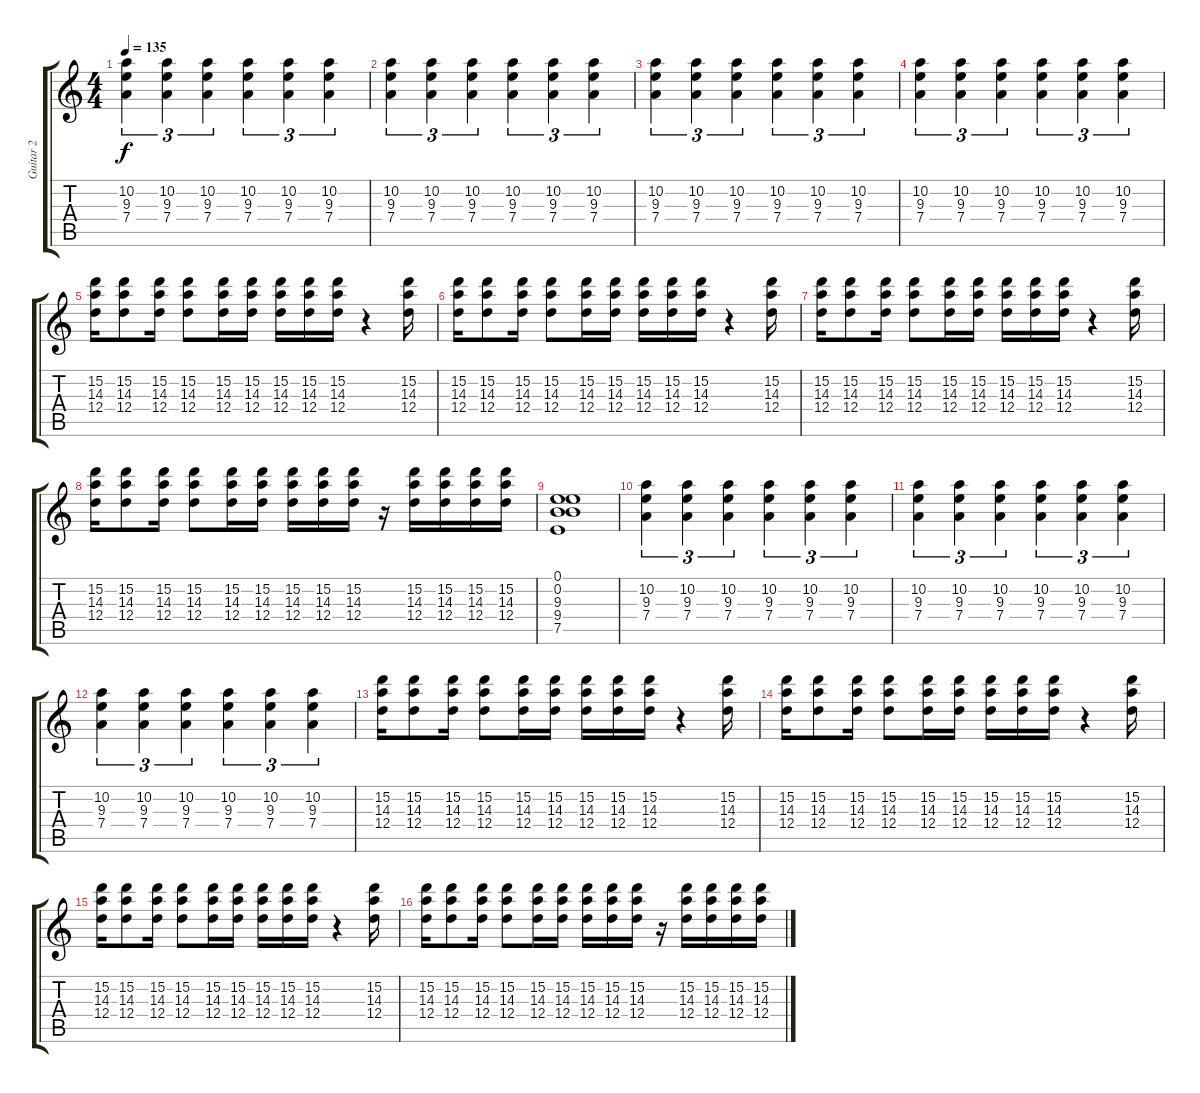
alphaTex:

\track ("Guitar 2" "Guitar 2") {instrument overdrivenguitar}
\staff {score tabs}
\tuning (E4 B3 G3 D3 A2 E2) {hide}
\ts (4 4)
\tempo 135
\clef g2
\ks c
(10.2 9.3 7.4).4{tu (3 2) dy f} (10.2 9.3 7.4).4{tu (3 2)} (10.2 9.3 7.4).4{tu (3 2)} (10.2 9.3 7.4).4{tu (3 2)} (10.2 9.3 7.4).4{tu (3 2)} (10.2 9.3 7.4).4{tu (3 2)} |
(10.2 9.3 7.4).4{tu (3 2)} (10.2 9.3 7.4).4{tu (3 2)} (10.2 9.3 7.4).4{tu (3 2)} (10.2 9.3 7.4).4{tu (3 2)} (10.2 9.3 7.4).4{tu (3 2)} (10.2 9.3 7.4).4{tu (3 2)} |
(10.2 9.3 7.4).4{tu (3 2)} (10.2 9.3 7.4).4{tu (3 2)} (10.2 9.3 7.4).4{tu (3 2)} (10.2 9.3 7.4).4{tu (3 2)} (10.2 9.3 7.4).4{tu (3 2)} (10.2 9.3 7.4).4{tu (3 2)} |
(10.2 9.3 7.4).4{tu (3 2)} (10.2 9.3 7.4).4{tu (3 2)} (10.2 9.3 7.4).4{tu (3 2)} (10.2 9.3 7.4).4{tu (3 2)} (10.2 9.3 7.4).4{tu (3 2)} (10.2 9.3 7.4).4{tu (3 2)} |
(15.2 14.3 12.4).16 (15.2 14.3 12.4).8 (15.2 14.3 12.4).16 (15.2 14.3 12.4).8 (15.2 14.3 12.4).16 (15.2 14.3 12.4).16 (15.2 14.3 12.4).16 (15.2 14.3 12.4).16 (15.2 14.3 12.4).16 r.4 (15.2 14.3 12.4).16 |
(15.2 14.3 12.4).16 (15.2 14.3 12.4).8 (15.2 14.3 12.4).16 (15.2 14.3 12.4).8 (15.2 14.3 12.4).16 (15.2 14.3 12.4).16 (15.2 14.3 12.4).16 (15.2 14.3 12.4).16 (15.2 14.3 12.4).16 r.4 (15.2 14.3 12.4).16 |
(15.2 14.3 12.4).16 (15.2 14.3 12.4).8 (15.2 14.3 12.4).16 (15.2 14.3 12.4).8 (15.2 14.3 12.4).16 (15.2 14.3 12.4).16 (15.2 14.3 12.4).16 (15.2 14.3 12.4).16 (15.2 14.3 12.4).16 r.4 (15.2 14.3 12.4).16 |
(15.2 14.3 12.4).16 (15.2 14.3 12.4).8 (15.2 14.3 12.4).16 (15.2 14.3 12.4).8 (15.2 14.3 12.4).16 (15.2 14.3 12.4).16 (15.2 14.3 12.4).16 (15.2 14.3 12.4).16 (15.2 14.3 12.4).16 r.16 (15.2 14.3 12.4).16 (15.2 14.3 12.4).16 (15.2 14.3 12.4).16 (15.2 14.3 12.4).16 |
(0.1 0.2 9.3 9.4 7.5).1 |
(10.2 9.3 7.4).4{tu (3 2)} (10.2 9.3 7.4).4{tu (3 2)} (10.2 9.3 7.4).4{tu (3 2)} (10.2 9.3 7.4).4{tu (3 2)} (10.2 9.3 7.4).4{tu (3 2)} (10.2 9.3 7.4).4{tu (3 2)} |
(10.2 9.3 7.4).4{tu (3 2)} (10.2 9.3 7.4).4{tu (3 2)} (10.2 9.3 7.4).4{tu (3 2)} (10.2 9.3 7.4).4{tu (3 2)} (10.2 9.3 7.4).4{tu (3 2)} (10.2 9.3 7.4).4{tu (3 2)} |
(10.2 9.3 7.4).4{tu (3 2)} (10.2 9.3 7.4).4{tu (3 2)} (10.2 9.3 7.4).4{tu (3 2)} (10.2 9.3 7.4).4{tu (3 2)} (10.2 9.3 7.4).4{tu (3 2)} (10.2 9.3 7.4).4{tu (3 2)} |
(15.2 14.3 12.4).16 (15.2 14.3 12.4).8 (15.2 14.3 12.4).16 (15.2 14.3 12.4).8 (15.2 14.3 12.4).16 (15.2 14.3 12.4).16 (15.2 14.3 12.4).16 (15.2 14.3 12.4).16 (15.2 14.3 12.4).16 r.4 (15.2 14.3 12.4).16 |
(15.2 14.3 12.4).16 (15.2 14.3 12.4).8 (15.2 14.3 12.4).16 (15.2 14.3 12.4).8 (15.2 14.3 12.4).16 (15.2 14.3 12.4).16 (15.2 14.3 12.4).16 (15.2 14.3 12.4).16 (15.2 14.3 12.4).16 r.4 (15.2 14.3 12.4).16 |
(15.2 14.3 12.4).16 (15.2 14.3 12.4).8 (15.2 14.3 12.4).16 (15.2 14.3 12.4).8 (15.2 14.3 12.4).16 (15.2 14.3 12.4).16 (15.2 14.3 12.4).16 (15.2 14.3 12.4).16 (15.2 14.3 12.4).16 r.4 (15.2 14.3 12.4).16 |
(15.2 14.3 12.4).16 (15.2 14.3 12.4).8 (15.2 14.3 12.4).16 (15.2 14.3 12.4).8 (15.2 14.3 12.4).16 (15.2 14.3 12.4).16 (15.2 14.3 12.4).16 (15.2 14.3 12.4).16 (15.2 14.3 12.4).16 r.16 (15.2 14.3 12.4).16 (15.2 14.3 12.4).16 (15.2 14.3 12.4).16 (15.2 14.3 12.4).16
